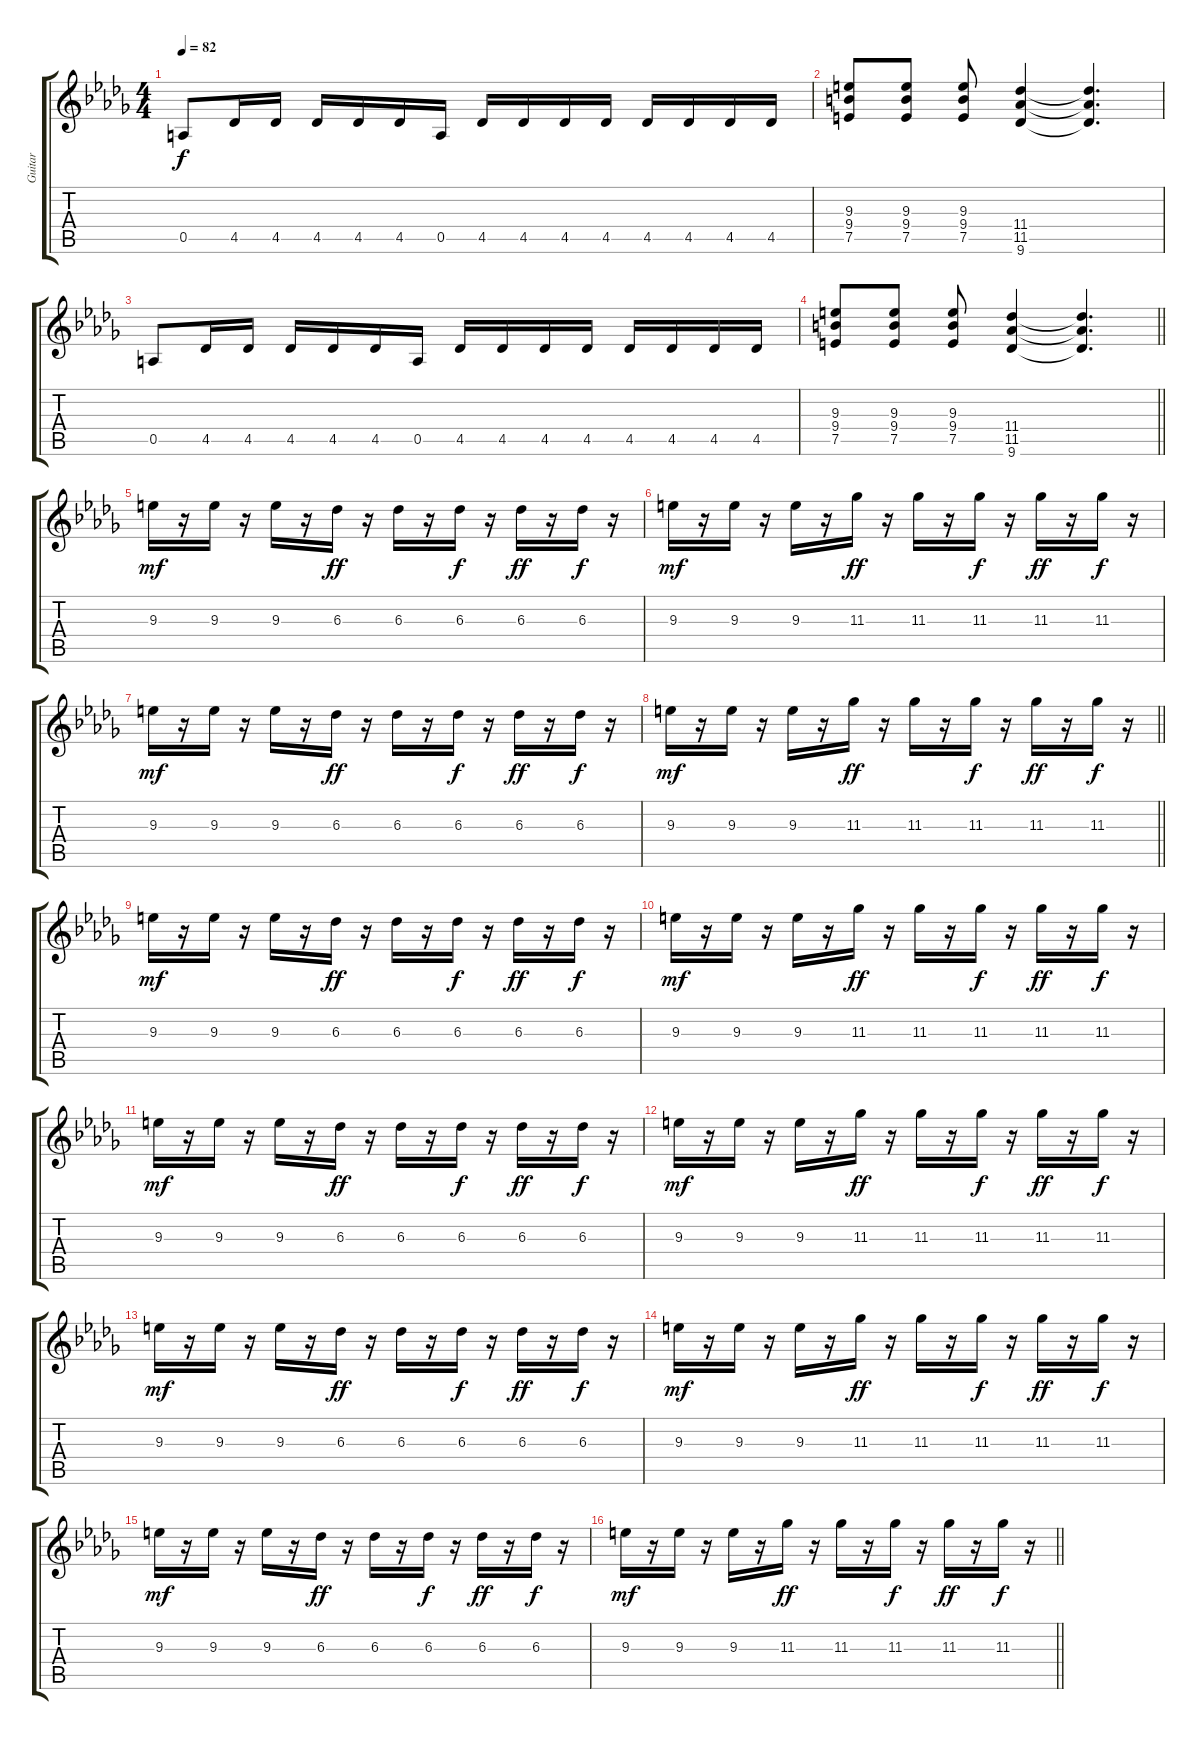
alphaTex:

\track ("Guitar" "Guitar") {instrument overdrivenguitar}
\staff {score tabs}
\tuning (E4 B3 G3 D3 A2 E2) {hide}
\ts (4 4)
\tempo 82
\clef g2
\ks db
0.5.8{dy f} 4.5.16 4.5.16 4.5.16 4.5.16 4.5.16 0.5.16 4.5.16 4.5.16 4.5.16 4.5.16 4.5.16 4.5.16 4.5.16 4.5.16 |
(9.3 9.4 7.5).8 (9.3 9.4 7.5).8 (9.3 9.4 7.5).8 (11.4 11.5 9.6).4 (11.4{t} 11.5{t} 9.6{t}).4{d} |
0.5.8 4.5.16 4.5.16 4.5.16 4.5.16 4.5.16 0.5.16 4.5.16 4.5.16 4.5.16 4.5.16 4.5.16 4.5.16 4.5.16 4.5.16 |
\barLineRight lightlight
(9.3 9.4 7.5).8 (9.3 9.4 7.5).8 (9.3 9.4 7.5).8 (11.4 11.5 9.6).4 (11.4{t} 11.5{t} 9.6{t}).4{d} |
\section ("" "")
9.3.16{dy mf volume 9} r.16{volume 2} 9.3.16 r.16 9.3.16 r.16 6.3.16{dy ff volume 9} r.16{volume 2} 6.3.16 r.16 6.3.16{dy f} r.16 6.3.16{dy ff} r.16 6.3.16{dy f} r.16 |
9.3.16{dy mf volume 9} r.16{volume 2} 9.3.16 r.16 9.3.16 r.16 11.3.16{dy ff volume 9} r.16{volume 2} 11.3.16 r.16 11.3.16{dy f} r.16 11.3.16{dy ff} r.16 11.3.16{dy f} r.16 |
9.3.16{dy mf volume 9} r.16{volume 2} 9.3.16 r.16 9.3.16 r.16 6.3.16{dy ff volume 9} r.16{volume 2} 6.3.16 r.16 6.3.16{dy f} r.16 6.3.16{dy ff} r.16 6.3.16{dy f} r.16 |
\barLineRight lightlight
9.3.16{dy mf volume 9} r.16{volume 2} 9.3.16 r.16 9.3.16 r.16 11.3.16{dy ff volume 9} r.16{volume 2} 11.3.16 r.16 11.3.16{dy f} r.16 11.3.16{dy ff} r.16 11.3.16{dy f} r.16 |
\section ("" "")
9.3.16{dy mf volume 9} r.16{volume 2} 9.3.16 r.16 9.3.16 r.16 6.3.16{dy ff volume 9} r.16{volume 2} 6.3.16 r.16 6.3.16{dy f} r.16 6.3.16{dy ff} r.16 6.3.16{dy f} r.16 |
9.3.16{dy mf volume 9} r.16{volume 2} 9.3.16 r.16 9.3.16 r.16 11.3.16{dy ff volume 9} r.16{volume 2} 11.3.16 r.16 11.3.16{dy f} r.16 11.3.16{dy ff} r.16 11.3.16{dy f} r.16 |
9.3.16{dy mf volume 9} r.16{volume 2} 9.3.16 r.16 9.3.16 r.16 6.3.16{dy ff volume 9} r.16{volume 2} 6.3.16 r.16 6.3.16{dy f} r.16 6.3.16{dy ff} r.16 6.3.16{dy f} r.16 |
9.3.16{dy mf volume 9} r.16{volume 2} 9.3.16 r.16 9.3.16 r.16 11.3.16{dy ff volume 9} r.16{volume 2} 11.3.16 r.16 11.3.16{dy f} r.16 11.3.16{dy ff} r.16 11.3.16{dy f} r.16 |
9.3.16{dy mf volume 9} r.16{volume 2} 9.3.16 r.16 9.3.16 r.16 6.3.16{dy ff volume 9} r.16{volume 2} 6.3.16 r.16 6.3.16{dy f} r.16 6.3.16{dy ff} r.16 6.3.16{dy f} r.16 |
9.3.16{dy mf volume 9} r.16{volume 2} 9.3.16 r.16 9.3.16 r.16 11.3.16{dy ff volume 9} r.16{volume 2} 11.3.16 r.16 11.3.16{dy f} r.16 11.3.16{dy ff} r.16 11.3.16{dy f} r.16 |
9.3.16{dy mf volume 9} r.16{volume 2} 9.3.16 r.16 9.3.16 r.16 6.3.16{dy ff volume 9} r.16{volume 2} 6.3.16 r.16 6.3.16{dy f} r.16 6.3.16{dy ff} r.16 6.3.16{dy f} r.16 |
\barLineRight lightlight
9.3.16{dy mf volume 9} r.16{volume 2} 9.3.16 r.16 9.3.16 r.16 11.3.16{dy ff volume 9} r.16{volume 2} 11.3.16 r.16 11.3.16{dy f} r.16 11.3.16{dy ff} r.16 11.3.16{dy f} r.16
